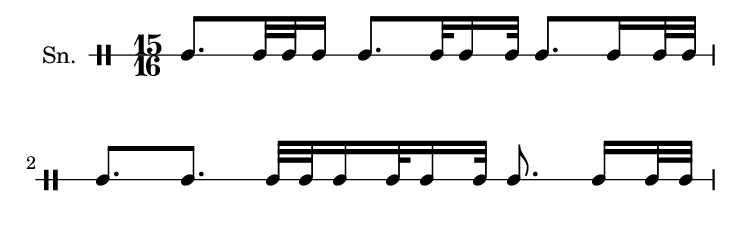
\version "2.18.2"
#(set! paper-alist (cons '("my size" . (cons (* 5 in) (* 3 in))) paper-alist))

\paper {
  indent = 0\mm
  line-width = 110\mm
  oddHeaderMarkup = ""
  evenHeaderMarkup = ""
  oddFooterMarkup = ""
  evenFooterMarkup = ""
  #(set-paper-size "my size")
}
notes = \drummode {
  \stemUp \time 15/16  tomml8. [ tomml32 tomml32 tomml16 ] tomml8. [ tomml32 tomml16 tomml32 ] tomml8. [ tomml16 tomml32 tomml32 ] tomml8. [ tomml8. ] tomml32 [ tomml32 tomml16 tomml32 tomml16 tomml32 ] [ tomml8. tomml16 ] tomml32 tomml32}

\score {
  <<
    \new DrumStaff \with {
      \override StaffSymbol.line-count = #1
      \override BarLine.bar-extent = #'(-1 . 1)
      \override Slur.transparent = ##t
\override StemTremolo #'slope = #0.5
\override StemTremolo #'beam-thickness = #0.25
\override StemTremolo #'beam-width = #1.75
\override StemTremolo #'Y-offset = #2.25
    } <<
      \set Staff.instrumentName = #"Sn."
      \notes
    >>
  >>
  }

